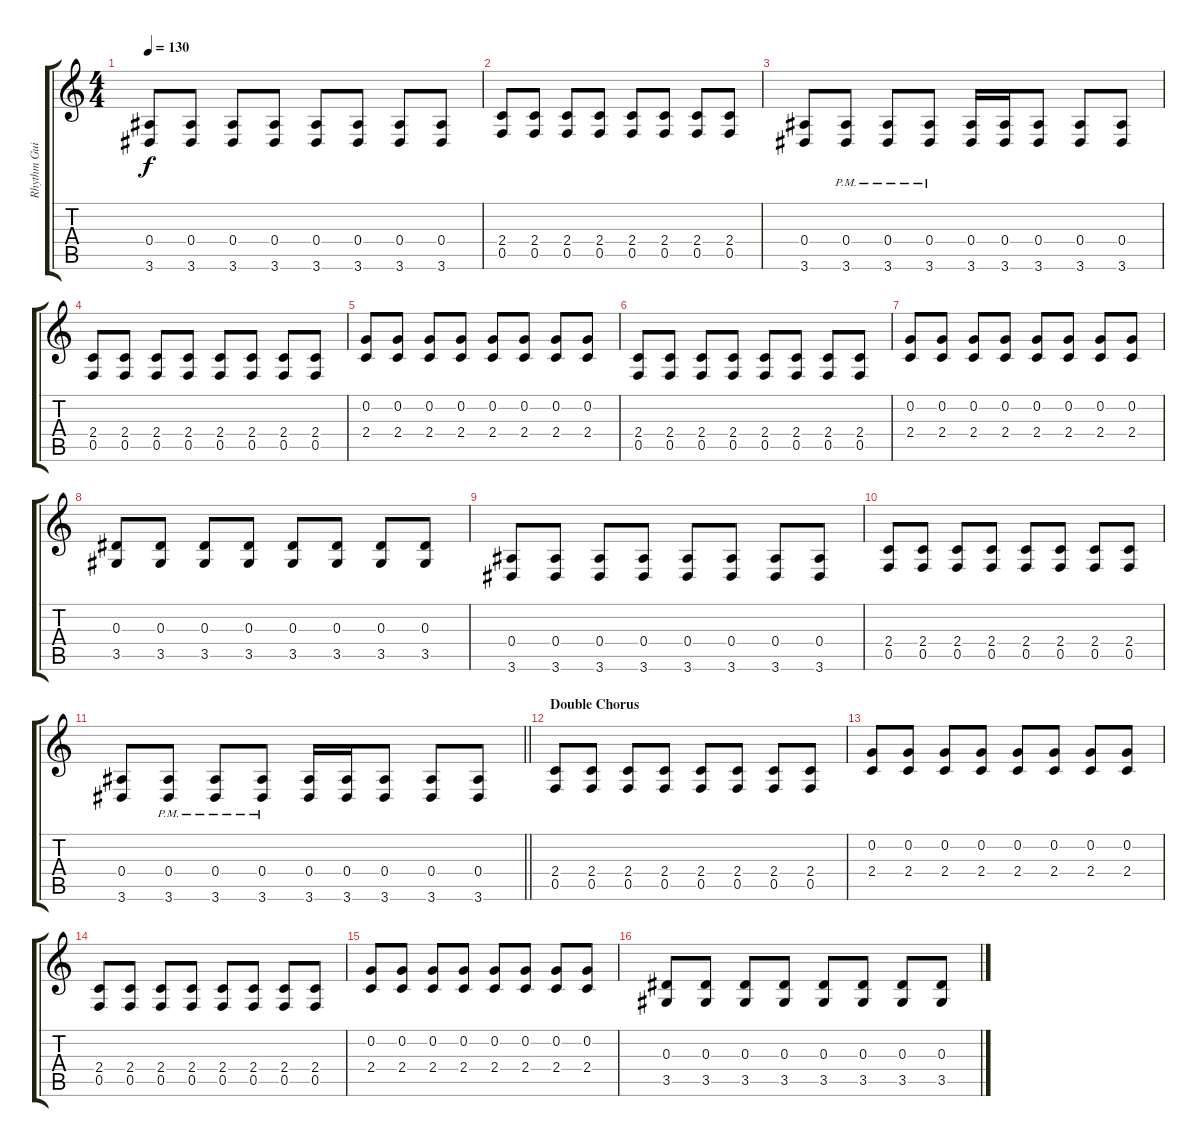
\track ("Rhythm Guitar" "Rhythm Gui") {instrument distortionguitar}
\staff {score tabs}
\tuning (C4 G3 Eb3 Bb2 F2 C2) {hide}
\ts (4 4)
\tempo 130
\clef g2
\ks c
(0.4 3.6).8{dy f} (0.4 3.6).8 (0.4 3.6).8 (0.4 3.6).8 (0.4 3.6).8 (0.4 3.6).8 (0.4 3.6).8 (0.4 3.6).8 |
(2.4 0.5).8 (2.4 0.5).8 (2.4 0.5).8 (2.4 0.5).8 (2.4 0.5).8 (2.4 0.5).8 (2.4 0.5).8 (2.4 0.5).8 |
(0.4 3.6).8 (0.4{pm} 3.6{pm}).8 (0.4{pm} 3.6{pm}).8 (0.4{pm} 3.6{pm}).8 (0.4 3.6).16 (0.4 3.6).16 (0.4 3.6).8 (0.4 3.6).8 (0.4 3.6).8 |
(2.4 0.5).8 (2.4 0.5).8 (2.4 0.5).8 (2.4 0.5).8 (2.4 0.5).8 (2.4 0.5).8 (2.4 0.5).8 (2.4 0.5).8 |
(0.2 2.4).8 (0.2 2.4).8 (0.2 2.4).8 (0.2 2.4).8 (0.2 2.4).8 (0.2 2.4).8 (0.2 2.4).8 (0.2 2.4).8 |
(2.4 0.5).8 (2.4 0.5).8 (2.4 0.5).8 (2.4 0.5).8 (2.4 0.5).8 (2.4 0.5).8 (2.4 0.5).8 (2.4 0.5).8 |
(0.2 2.4).8 (0.2 2.4).8 (0.2 2.4).8 (0.2 2.4).8 (0.2 2.4).8 (0.2 2.4).8 (0.2 2.4).8 (0.2 2.4).8 |
(0.3 3.5).8 (0.3 3.5).8 (0.3 3.5).8 (0.3 3.5).8 (0.3 3.5).8 (0.3 3.5).8 (0.3 3.5).8 (0.3 3.5).8 |
(0.4 3.6).8 (0.4 3.6).8 (0.4 3.6).8 (0.4 3.6).8 (0.4 3.6).8 (0.4 3.6).8 (0.4 3.6).8 (0.4 3.6).8 |
(2.4 0.5).8 (2.4 0.5).8 (2.4 0.5).8 (2.4 0.5).8 (2.4 0.5).8 (2.4 0.5).8 (2.4 0.5).8 (2.4 0.5).8 |
\barLineRight lightlight
(0.4 3.6).8 (0.4{pm} 3.6{pm}).8 (0.4{pm} 3.6{pm}).8 (0.4{pm} 3.6{pm}).8 (0.4 3.6).16 (0.4 3.6).16 (0.4 3.6).8 (0.4 3.6).8 (0.4 3.6).8 |
\section ("" "Double Chorus")
(2.4 0.5).8 (2.4 0.5).8 (2.4 0.5).8 (2.4 0.5).8 (2.4 0.5).8 (2.4 0.5).8 (2.4 0.5).8 (2.4 0.5).8 |
(0.2 2.4).8 (0.2 2.4).8 (0.2 2.4).8 (0.2 2.4).8 (0.2 2.4).8 (0.2 2.4).8 (0.2 2.4).8 (0.2 2.4).8 |
(2.4 0.5).8 (2.4 0.5).8 (2.4 0.5).8 (2.4 0.5).8 (2.4 0.5).8 (2.4 0.5).8 (2.4 0.5).8 (2.4 0.5).8 |
(0.2 2.4).8 (0.2 2.4).8 (0.2 2.4).8 (0.2 2.4).8 (0.2 2.4).8 (0.2 2.4).8 (0.2 2.4).8 (0.2 2.4).8 |
(0.3 3.5).8 (0.3 3.5).8 (0.3 3.5).8 (0.3 3.5).8 (0.3 3.5).8 (0.3 3.5).8 (0.3 3.5).8 (0.3 3.5).8
